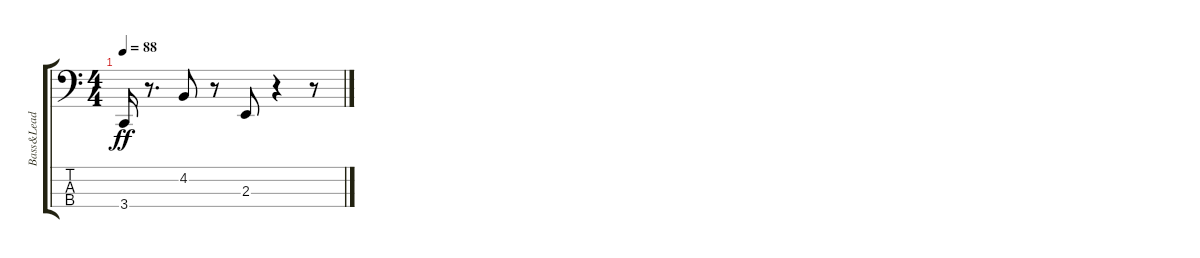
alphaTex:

\track ("Bass&Lead" "Bass&Lead") {instrument lead8bassandlead}
\staff {score tabs}
\tuning (C-1 G2 D2 A1) {hide}
\ts (4 4)
\tempo 88
\clef f4
\ks c
3.4.16{dy ff} r.8{d} 4.2.8 r.8 2.3.8 r.4 r.8
